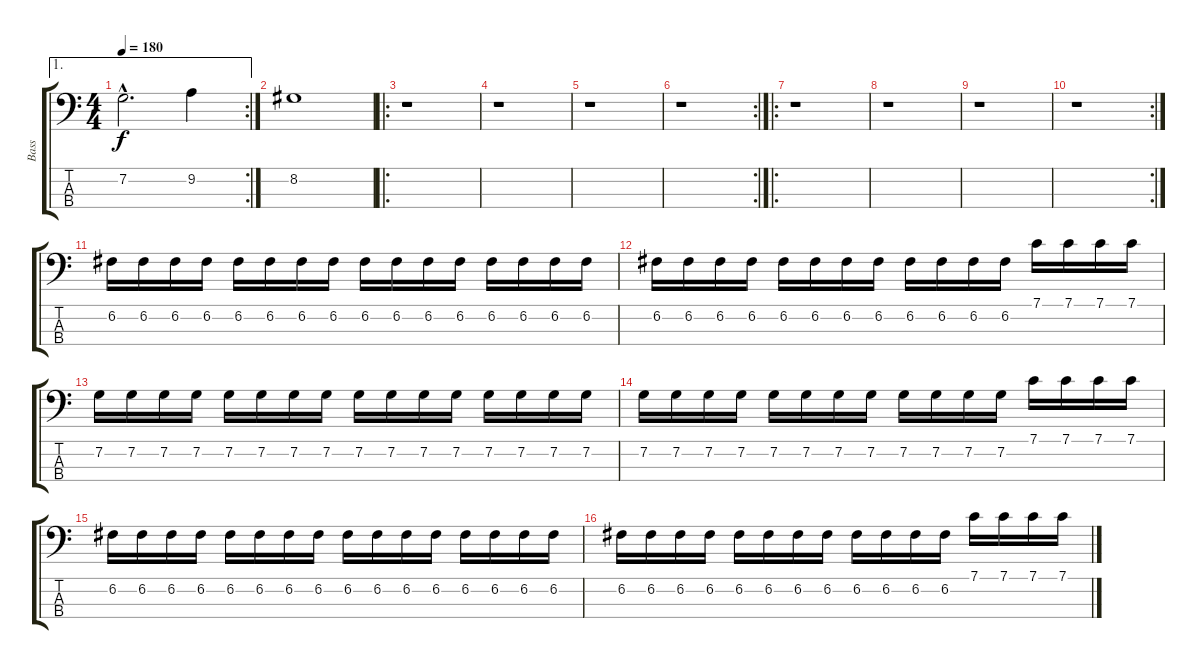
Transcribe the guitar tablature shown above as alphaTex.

\track ("Bass" "Bass") {instrument electricbasspick}
\staff {score tabs}
\tuning (F2 C2 G1 C1) {hide}
\ae 1
\rc 2
\ts (4 4)
\tempo 180
\clef f4
\ks c
7.2{hac}.2{d dy f} 9.2.4 |
8.2.1 |
\ro
r.1 |
r.1 |
r.1 |
\rc 2
r.1 |
\ro
r.1 |
r.1 |
r.1 |
\rc 2
r.1 |
6.2.16 6.2.16 6.2.16 6.2.16 6.2.16 6.2.16 6.2.16 6.2.16 6.2.16 6.2.16 6.2.16 6.2.16 6.2.16 6.2.16 6.2.16 6.2.16 |
6.2.16 6.2.16 6.2.16 6.2.16 6.2.16 6.2.16 6.2.16 6.2.16 6.2.16 6.2.16 6.2.16 6.2.16 7.1.16 7.1.16 7.1.16 7.1.16 |
7.2.16 7.2.16 7.2.16 7.2.16 7.2.16 7.2.16 7.2.16 7.2.16 7.2.16 7.2.16 7.2.16 7.2.16 7.2.16 7.2.16 7.2.16 7.2.16 |
7.2.16 7.2.16 7.2.16 7.2.16 7.2.16 7.2.16 7.2.16 7.2.16 7.2.16 7.2.16 7.2.16 7.2.16 7.1.16 7.1.16 7.1.16 7.1.16 |
6.2.16 6.2.16 6.2.16 6.2.16 6.2.16 6.2.16 6.2.16 6.2.16 6.2.16 6.2.16 6.2.16 6.2.16 6.2.16 6.2.16 6.2.16 6.2.16 |
6.2.16 6.2.16 6.2.16 6.2.16 6.2.16 6.2.16 6.2.16 6.2.16 6.2.16 6.2.16 6.2.16 6.2.16 7.1.16 7.1.16 7.1.16 7.1.16
